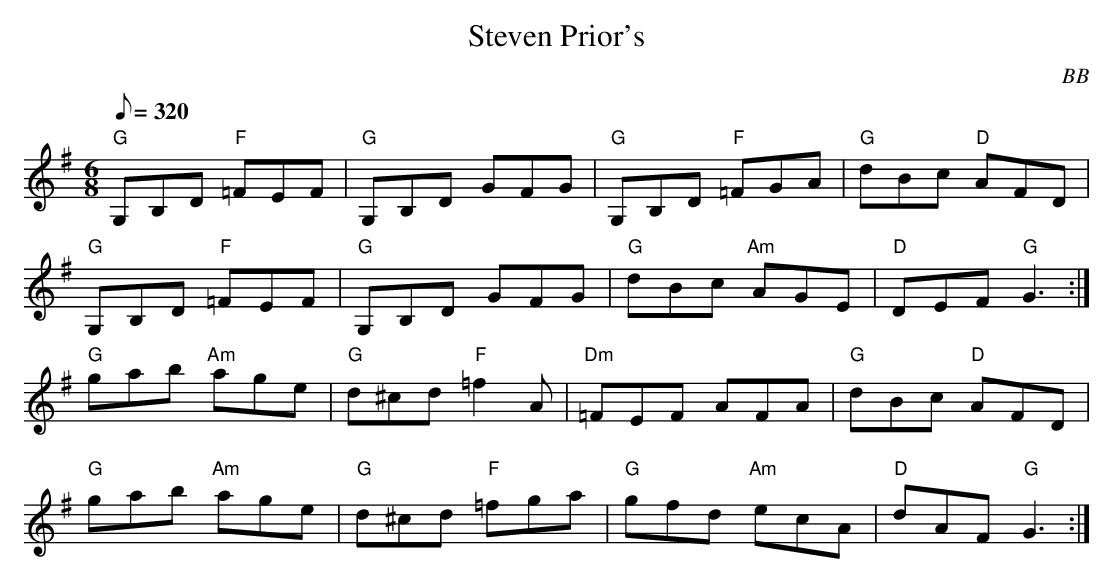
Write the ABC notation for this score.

X:1
T: Steven Prior's
C: BB
Q: 1/8=320
M: 6/8
L: 1/8
K: G
"G"G,B,D "F"=FEF | "G"G,B,D GFG | "G"G,B,D "F"=FGA | "G"dBc "D"AFD |
"G"G,B,D "F"=FEF | "G"G,B,D GFG | "G"dBc "Am"AGE | "D"DEF "G"G3 :|
"G"gab "Am"age | "G"d^cd "F"=f2 A | "Dm"=FEF AFA | "G"dBc "D"AFD |
"G"gab "Am"age | "G"d^cd "F"=fga | "G"gfd "Am"ecA |"D"dAF "G"G3 :|
